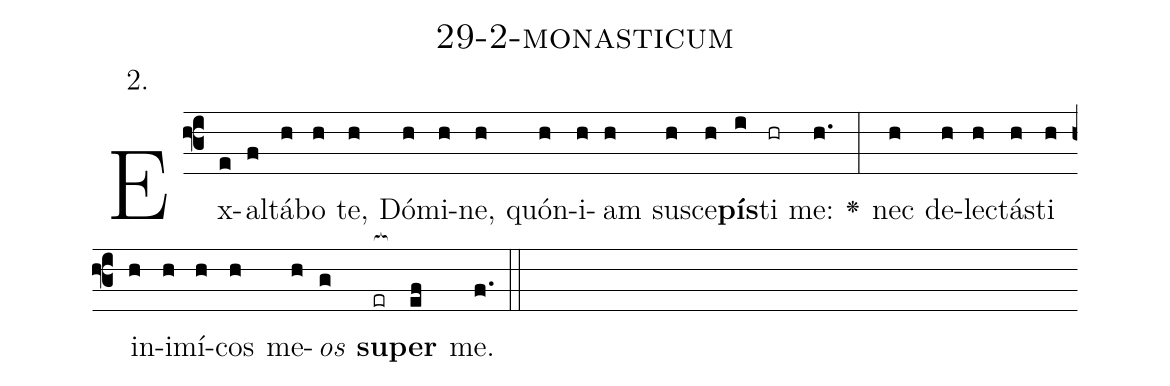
name: 29-2-monasticum;
annotation: 2.;
%%
(f3)Ex(e)al(f)tá(h)bo(h) te,(h) Dó(h)mi(h)ne,(h) quón(h)i(h)am(h) su(h)sce(h)<b>pís</b>(i)ti(hr) me:(h.) <v>\greheightstar</v>(:) nec(h) de(h)lec(h)tás(h)ti(h) in(h)i(h)mí(h)cos(h) me(h)<i>os</i>(g) <b>su</b>(er[ocb:1{])<b>per</b>(ef[ocb:0}]) me.(f.) (::)


%E(h) u(h) o(h) u(g) a(ef) e.(f.) (::)
